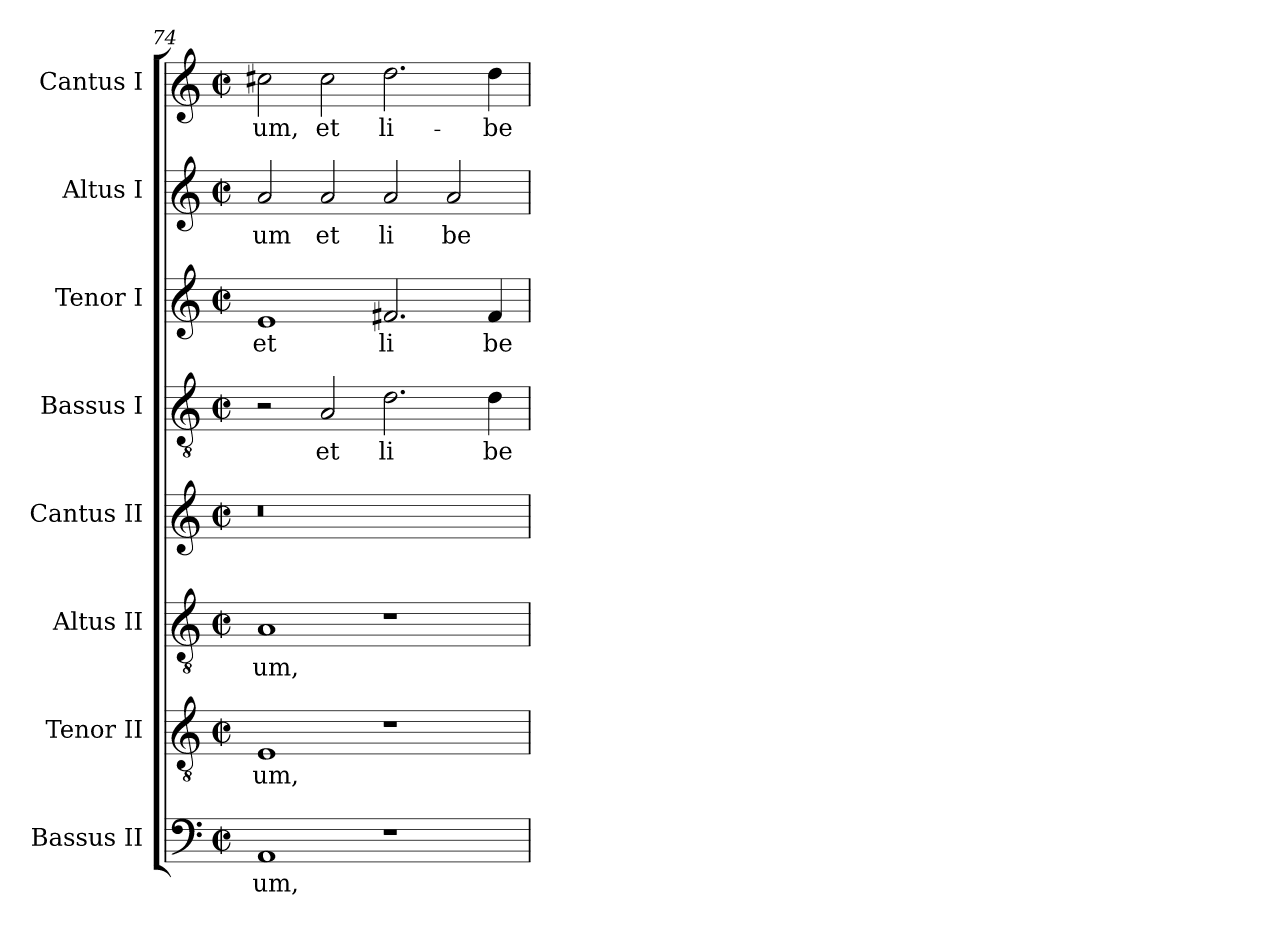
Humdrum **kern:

**kern	**text	**kern	**text	**kern	**text	**kern	**kern	**text	**kern	**text	**kern	**text	**kern	**text
*part8	*part8	*part7	*part7	*part6	*part6	*part5	*part4	*part4	*part3	*part3	*part2	*part2	*part1	*part1
*staff8	*staff8	*staff7	*staff7	*staff6	*staff6	*staff5	*staff4	*staff4	*staff3	*staff3	*staff2	*staff2	*staff1	*staff1
*I"Bassus II	*	*I"Tenor II	*	*I"Altus II	*	*I"Cantus II	*I"Bassus I	*	*I"Tenor I	*	*I"Altus I	*	*I"Cantus I	*
!!LO:PB:g=z
*clefF4	*	*clefGv2	*	*clefGv2	*	*clefG2	*clefGv2	*	*clefG2	*	*clefG2	*	*clefG2	*
*k[]	*	*k[]	*	*k[]	*	*k[]	*k[]	*	*k[]	*	*k[]	*	*k[]	*
*C:	*	*C:	*	*C:	*	*C:	*C:	*	*C:	*	*C:	*	*C:	*
*M2/2	*	*M2/2	*	*M2/2	*	*M2/2	*M2/2	*	*M2/2	*	*M2/2	*	*M2/2	*
*met(c|)	*	*met(c|)	*	*met(c|)	*	*met(c|)	*met(c|)	*	*met(c|)	*	*met(c|)	*	*met(c|)	*
=74	=74	=74	=74	=74	=74	=74	=74	=74	=74	=74	=74	=74	=74	=74
!	!LO:LY:b:cj	!	!LO:LY:b:cj	!	!LO:LY:b:cj	!	!	!	!	!LO:LY:b:cj	!	!LO:LY:b:cj	!	!LO:LY:b:cj
1AA	-um,	1E	-um,	1A	um,	0r	2r	.	1e	et	2a/	um	2cc#X\	-um,
!	!	!	!	!	!	!	!	!LO:LY:b:cj	!	!	!	!LO:LY:b:cj	!	!LO:LY:b:cj
.	.	.	.	.	.	.	2A/	et	.	.	2a/	et	2cc#\	et
!	!	!	!	!	!	!	!	!LO:LY:b:cj	!	!LO:LY:b:cj	!	!LO:LY:b:cj	!	!LO:LY:b:cj
1r	.	1r	.	1r	.	.	2.d\	li	2.f#X/	li	2a/	li	2.dd\	li-
!	!	!	!	!	!	!	!	!	!	!	!	!LO:LY:b:cj	!	!
.	.	.	.	.	.	.	.	.	.	.	2a/	be	.	.
!	!	!	!	!	!	!	!	!LO:LY:b:cj	!	!LO:LY:b:cj	!	!	!	!LO:LY:b:cj
.	.	.	.	.	.	.	4d\	be	4f#/	be	.	.	4dd\	-be-
=	=	=	=	=	=	=	=	=	=	=	=	=	=	=
*-	*-	*-	*-	*-	*-	*-	*-	*-	*-	*-	*-	*-	*-	*-
